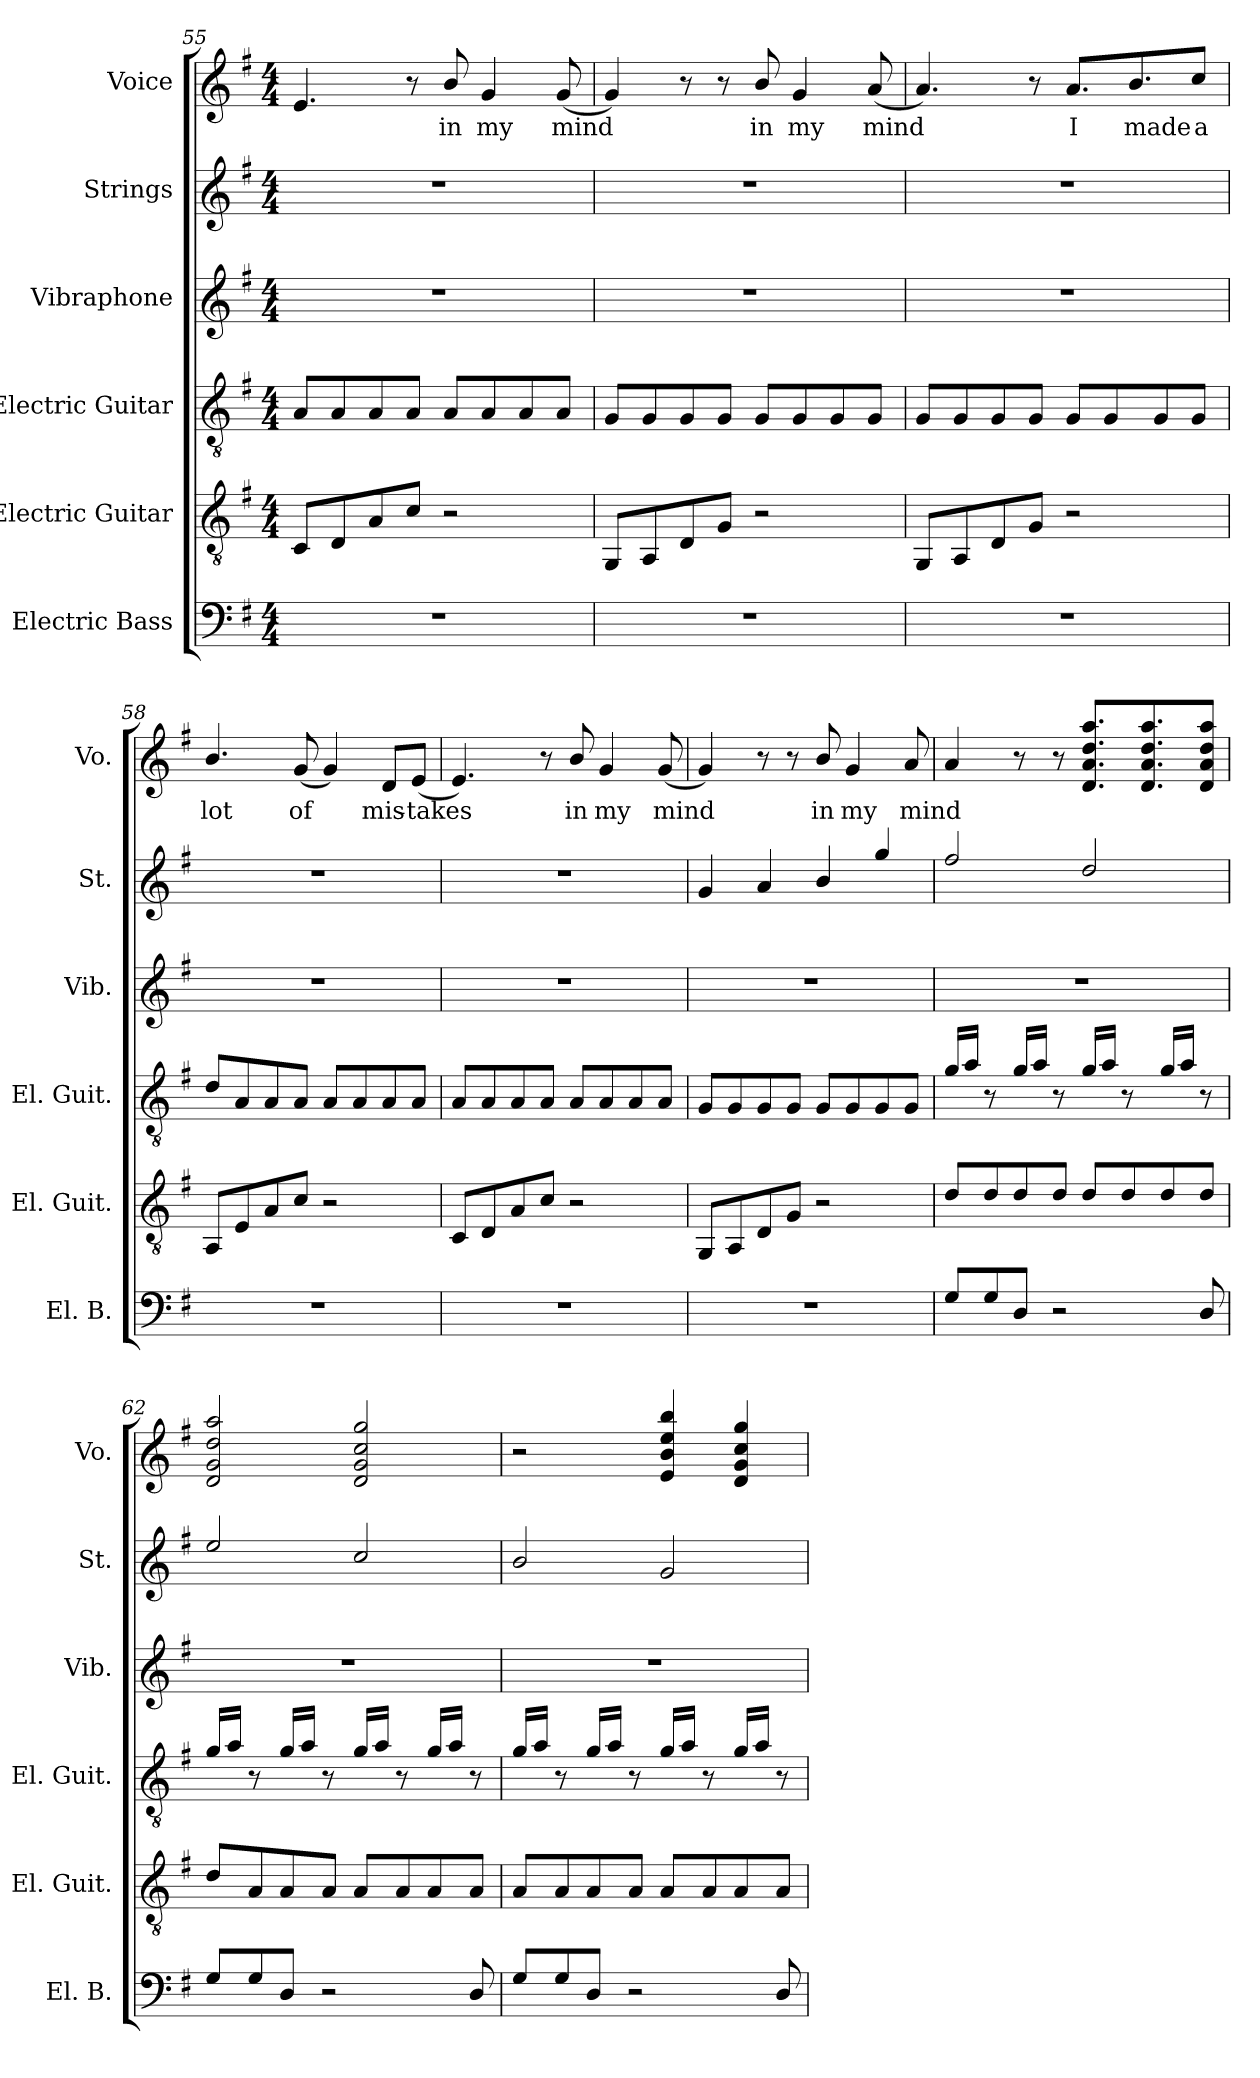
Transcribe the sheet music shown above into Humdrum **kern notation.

**kern	**kern	**kern	**kern	**kern	**kern	**text
*part6	*part5	*part4	*part3	*part2	*part1	*part1
*staff6	*staff5	*staff4	*staff3	*staff2	*staff1	*staff1
*I"Electric Bass	*I"Electric Guitar	*I"Electric Guitar	*I"Vibraphone	*I"Strings	*I"Voice	*
*I'El. B.	*I'El. Guit.	*I'El. Guit.	*I'Vib.	*I'St.	*I'Vo.	*
*clefF4	*clefGv2	*clefGv2	*clefG2	*clefG2	*clefG2	*
*k[f#]	*k[f#]	*k[f#]	*k[f#]	*k[f#]	*k[f#]	*
*M4/4	*M4/4	*M4/4	*M4/4	*M4/4	*M4/4	*
=55	=55	=55	=55	=55	=55	=55
1r	8C/L	8A/L	1r	1r	4.e/	.
.	8D/	8A/	.	.	.	.
.	8A/	8A/	.	.	.	.
.	8c/J	8A/J	.	.	8r	.
.	2r	8A/L	.	.	8b/	in
.	.	8A/	.	.	4g/	my
.	.	8A/	.	.	.	.
.	.	8A/J	.	.	(8g/	mind
=56	=56	=56	=56	=56	=56	=56
1r	8GG/L	8G/L	1r	1r	4g/)	.
.	8AA/	8G/	.	.	.	.
.	8D/	8G/	.	.	8r	.
.	8G/J	8G/J	.	.	8r	.
.	2r	8G/L	.	.	8b/	in
.	.	8G/	.	.	4g/	my
.	.	8G/	.	.	.	.
.	.	8G/J	.	.	(8a/	mind
!!LO:PB:g=z
=57	=57	=57	=57	=57	=57	=57
1r	8GG/L	8G/L	1r	1r	4.a/)	.
.	8AA/	8G/	.	.	.	.
.	8D/	8G/	.	.	.	.
.	8G/J	8G/J	.	.	8r	.
.	2r	8G/L	.	.	8.a/L	I
.	.	8G/	.	.	.	.
.	.	.	.	.	8.b/	made
.	.	8G/	.	.	.	.
.	.	8G/J	.	.	8cc/J	a
=58	=58	=58	=58	=58	=58	=58
1r	8AA/L	8d/L	1r	1r	4.b/	lot
.	8E/	8A/	.	.	.	.
.	8A/	8A/	.	.	.	.
.	8c/J	8A/J	.	.	(8g/	of
.	2r	8A/L	.	.	4g/)	.
.	.	8A/	.	.	.	.
.	.	8A/	.	.	8d/L	mis-
.	.	8A/J	.	.	(8e/J	-takes
=59	=59	=59	=59	=59	=59	=59
1r	8C/L	8A/L	1r	1r	4.e/)	.
.	8D/	8A/	.	.	.	.
.	8A/	8A/	.	.	.	.
.	8c/J	8A/J	.	.	8r	.
.	2r	8A/L	.	.	8b/	in
.	.	8A/	.	.	4g/	my
.	.	8A/	.	.	.	.
.	.	8A/J	.	.	(8g/	mind
!!LO:LB:g=z
=60	=60	=60	=60	=60	=60	=60
1r	8GG/L	8G/L	1r	4g/	4g/)	.
.	8AA/	8G/	.	.	.	.
.	8D/	8G/	.	4a/	8r	.
.	8G/J	8G/J	.	.	8r	.
.	2r	8G/L	.	4b/	8b/	in
.	.	8G/	.	.	4g/	my
.	.	8G/	.	4gg/	.	.
.	.	8G/J	.	.	8a/	mind
=61	=61	=61	=61	=61	=61	=61
8G/L	8d/L	16g/LL	1r	2ff#/	4a/	.
.	.	16a/JJ	.	.	.	.
8G/	8d/	8r	.	.	.	.
8D/J	8d/	16g/LL	.	.	8r	.
.	.	16a/JJ	.	.	.	.
2r	8d/J	8r	.	.	8r	.
.	8d/L	16g/LL	.	2dd/	8.d/ 8.a/ 8.dd/ 8.aa/L	.
.	.	16a/JJ	.	.	.	.
.	8d/	8r	.	.	.	.
.	.	.	.	.	8.d/ 8.a/ 8.dd/ 8.aa/	.
.	8d/	16g/LL	.	.	.	.
.	.	16a/JJ	.	.	.	.
8D/	8d/J	8r	.	.	8d/ 8a/ 8dd/ 8aa/J	.
=62	=62	=62	=62	=62	=62	=62
8G/L	8d/L	16g/LL	1r	2ee/	2d/ 2g/ 2dd/ 2aa/	.
.	.	16a/JJ	.	.	.	.
8G/	8A/	8r	.	.	.	.
8D/J	8A/	16g/LL	.	.	.	.
.	.	16a/JJ	.	.	.	.
2r	8A/J	8r	.	.	.	.
.	8A/L	16g/LL	.	2cc/	2d/ 2g/ 2cc/ 2gg/	.
.	.	16a/JJ	.	.	.	.
.	8A/	8r	.	.	.	.
.	8A/	16g/LL	.	.	.	.
.	.	16a/JJ	.	.	.	.
8D/	8A/J	8r	.	.	.	.
!!LO:PB:g=z
=63	=63	=63	=63	=63	=63	=63
8G/L	8A/L	16g/LL	1r	2b/	2r	.
.	.	16a/JJ	.	.	.	.
8G/	8A/	8r	.	.	.	.
8D/J	8A/	16g/LL	.	.	.	.
.	.	16a/JJ	.	.	.	.
2r	8A/J	8r	.	.	.	.
.	8A/L	16g/LL	.	2g/	4e/ 4b/ 4ee/ 4bb/	.
.	.	16a/JJ	.	.	.	.
.	8A/	8r	.	.	.	.
.	8A/	16g/LL	.	.	4d/ 4g/ 4cc/ 4gg/	.
.	.	16a/JJ	.	.	.	.
8D/	8A/J	8r	.	.	.	.
=	=	=	=	=	=	=
*-	*-	*-	*-	*-	*-	*-
